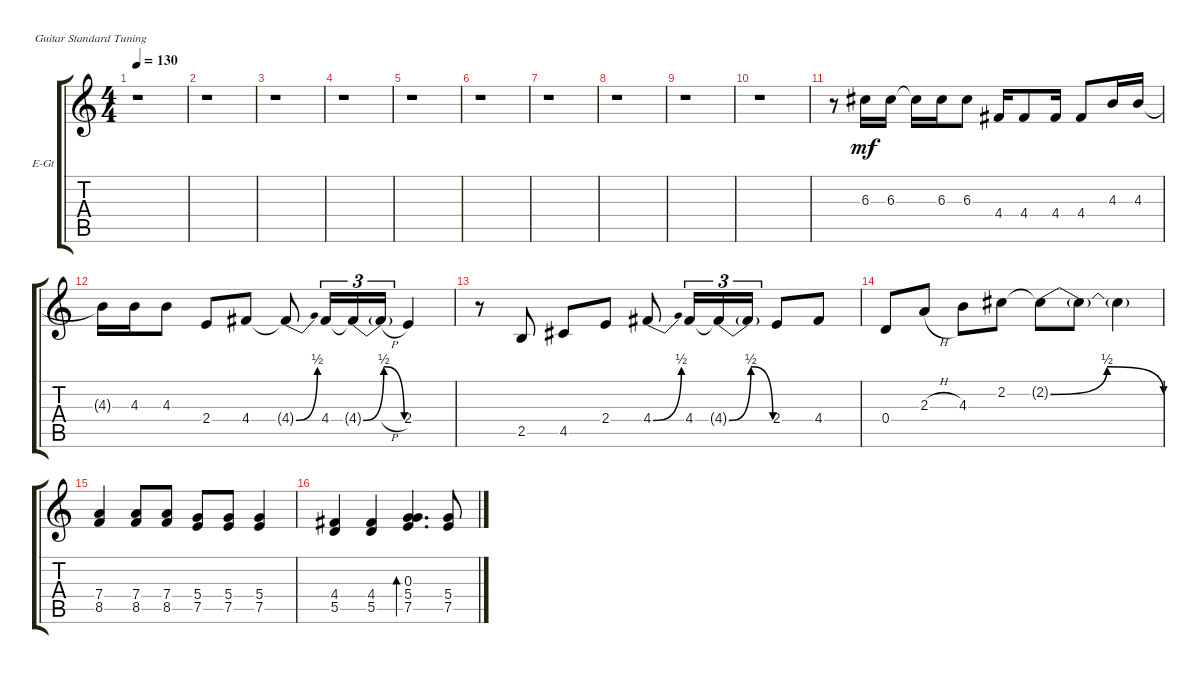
\defaultSystemsLayout 4
\bracketExtendMode groupsimilarinstruments
\firstSystemTrackNameOrientation horizontal
\otherSystemsTrackNameOrientation horizontal
\track ("Electric Guitar" "E-Gt") {instrument electricguitarclean}
\staff {score tabs}
\tuning (E4 B3 G3 D3 A2 E2)
\ts (4 4)
\tempo 130
\clef g2
\scale
0.333333
\ks c
r.1{dy mf} |
\scale
0.333333 r.1 |
\scale
0.333333 r.1 |
\scale
0.333333 r.1 |
\scale
0.333333 r.1 |
\scale
0.333333 r.1 |
\scale
0.333333 r.1 |
\scale
0.333333 r.1 |
\scale
0.333333 r.1 |
\scale
0.333333 r.1 |
\scale
0.333333 r.8 6.3.16 6.3.16 6.3{t}.16 6.3.16 6.3.8 4.4.16 4.4.8 4.4.16 4.4.8 4.3.16 4.3.16 |
\scale
0.333333 4.3{t}.16 4.3.16 4.3.8 2.4.8 4.4.8 4.4{be (bend 0 0 15.6 2) t}.8 4.4.16{tu (3 2)} 4.4{be (bendrelease 0 0 9.6 2 20.4 2 30 0) t}.16{tu (3 2)} 4.4{h t}.16{tu (3 2)} 2.4.4 |
\scale
0.333333 r.8 2.5.8 4.5.8 2.4.8 4.4{be (bend 0 0 16.2 2)}.8 4.4.16{tu (3 2)} 4.4{be (bendrelease 0 0 10.2 2 20.4 2 30 0) t}.16{tu (3 2)} 4.4{t}.16{tu (3 2)} 2.4.8 4.4.8 |
\scale
0.333333 0.4.8 2.3{h}.8 4.3.8 2.2.8 2.2{be (bendrelease 0 0 10.2 2 20.4 2 30 0) t}.8 2.2{t}.8 2.2{t}.4 |
\scale
0.333333 (8.5 7.4).4 (8.5 7.4).8 (8.5 7.4).8 (7.5 5.4).8 (7.5 5.4).8 (7.5 5.4).4 |
\scale
0.333333 (5.5 4.4).4 (5.5 4.4).4 (7.5 5.4 0.3).4{d bd 239} (7.5 5.4).8
